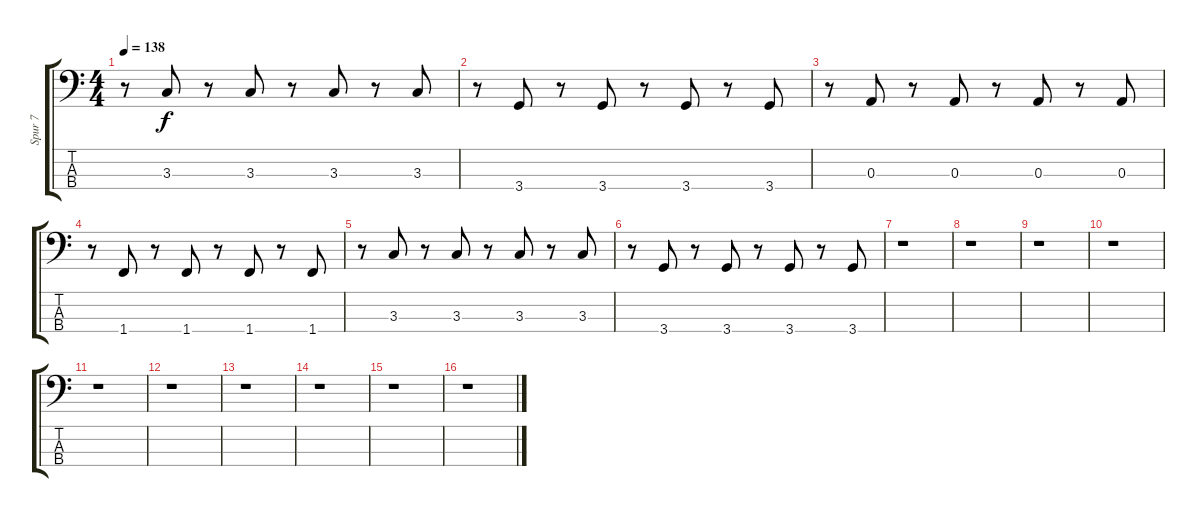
\track ("Spur 7" "Spur 7") {instrument synthbass1}
\staff {score tabs}
\tuning (G2 D2 A1 E1) {hide}
\ts (4 4)
\tempo 138
\clef f4
\ks c
r.8{dy f} 3.3.8 r.8 3.3.8 r.8 3.3.8 r.8 3.3.8 |
r.8 3.4.8 r.8 3.4.8 r.8 3.4.8 r.8 3.4.8 |
r.8 0.3.8 r.8 0.3.8 r.8 0.3.8 r.8 0.3.8 |
r.8 1.4.8 r.8 1.4.8 r.8 1.4.8 r.8 1.4.8 |
r.8 3.3.8 r.8 3.3.8 r.8 3.3.8 r.8 3.3.8 |
r.8 3.4.8 r.8 3.4.8 r.8 3.4.8 r.8 3.4.8 |
r.1 |
r.1 |
r.1 |
r.1 |
r.1 |
r.1 |
r.1 |
r.1 |
r.1 |
r.1
